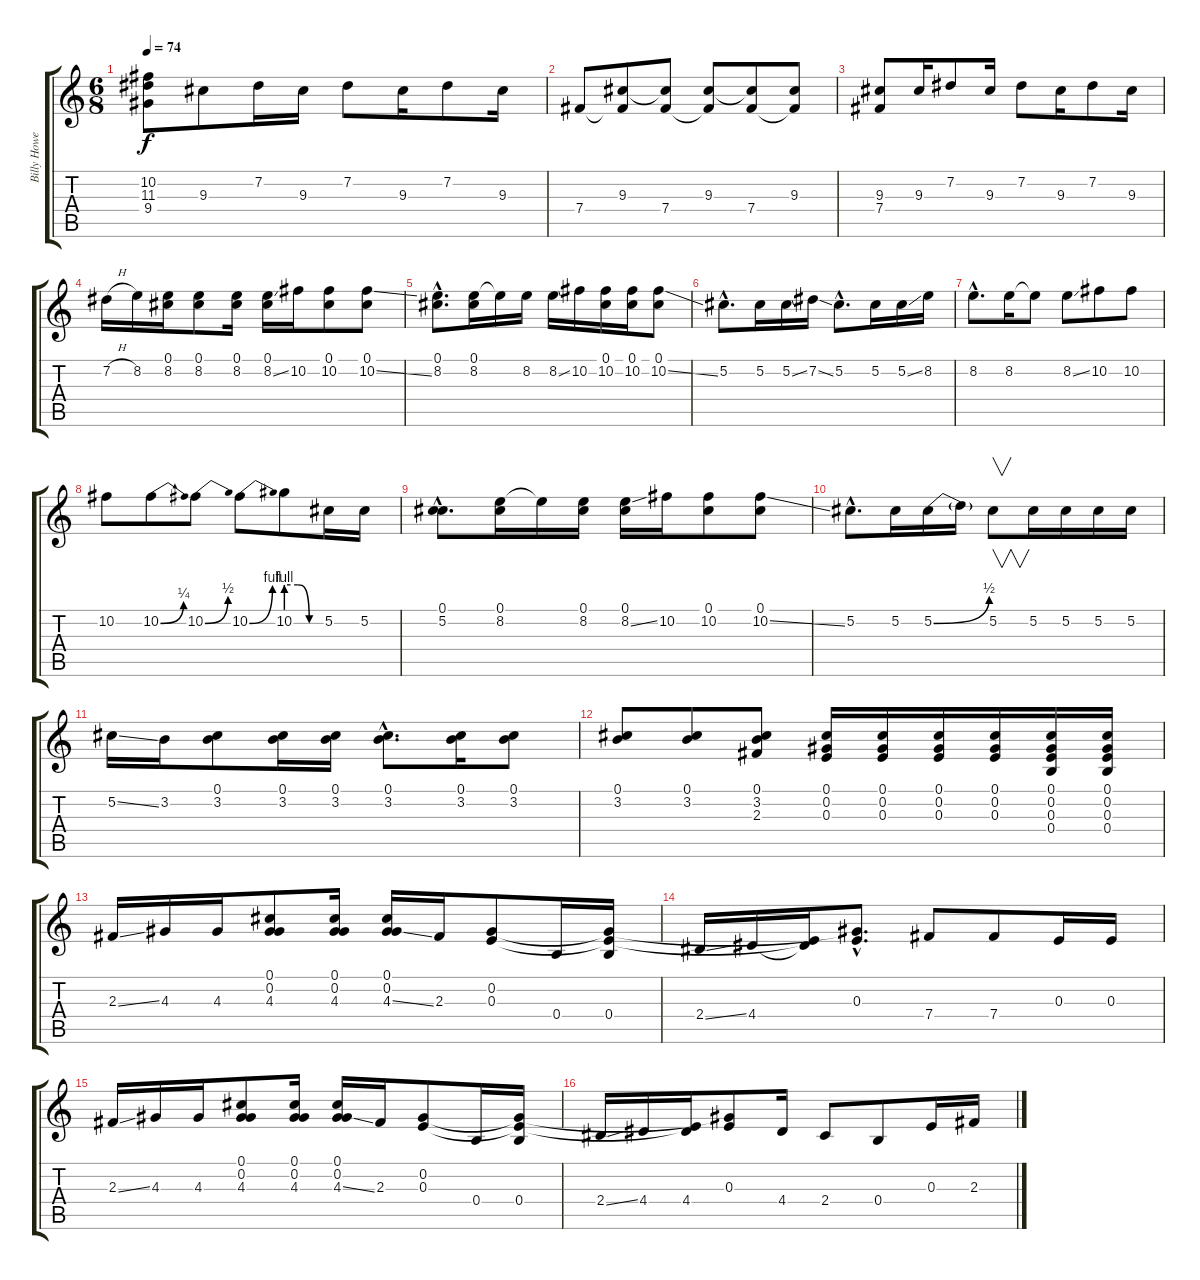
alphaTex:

\track ("Billy Howerdel - Guitar 3" "Billy Howe") {instrument distortionguitar}
\staff {score tabs}
\tuning (Db4 Ab3 E3 B2 Gb2 Db2) {hide}
\ts (6 8)
\tempo 74
\clef g2
\ks c
(10.2{t} 11.3{t} 9.4{t}).8{dy f} 9.3.8 7.2.16 9.3.16 7.2.8 9.3.16 7.2.8 9.3.16 |
7.4.8 (9.3 7.4{t}).8 (9.3{t} 7.4).8 (9.3 7.4{t}).8 (9.3{t} 7.4).8 (9.3 7.4{t}).8 |
(9.3 7.4).8 9.3.16 7.2.8 9.3.16 7.2.8 9.3.16 7.2.8 9.3.16 |
7.2{h}.16 8.2.16 (0.1 8.2).16 (0.1 8.2).8 (0.1 8.2).16 (0.1 8.2{ss}).16 10.2.16 (0.1 10.2).8 (0.1 10.2{ss}).8 |
(0.1{hac} 8.2{hac}).8{d} (0.1 8.2).16 8.2{t}.16 8.2.16 8.2{ss}.16 10.2.16 (0.1 10.2).16 (0.1 10.2).16 (0.1 10.2{ss}).8 |
5.2{hac}.8{d} 5.2.16 5.2{ss}.16 7.2{ss}.16 5.2{hac}.8{d} 5.2.16 5.2{ss}.16 8.2.16 |
8.2{hac}.8{d} 8.2.16 8.2{t}.8 8.2{ss}.8 10.2.8 10.2.8 |
10.2.8 10.2{be (bend 0 0 60 1)}.8 10.2{be (bend 0 0 60 2)}.8 10.2{be (bend 0 0 60 4)}.8 10.2{be (custom 0 4 20 4 40 0 60 0)}.8 5.2.16 5.2.16 |
(0.1{hac} 5.2{hac}).8{d} (0.1 8.2).16 8.2{t}.16 (0.1 8.2).16 (0.1 8.2{ss}).16 10.2.16 (0.1 10.2).8 (0.1 10.2{ss}).8 |
5.2{hac}.8{d} 5.2.16 5.2{be (bend 0 0 60 2)}.16 5.2{t}.16 5.2.8{v} 5.2.16 5.2.16 5.2.16 5.2.16 |
5.2{ss}.16 3.2.16 (0.1 3.2).8 (0.1 3.2).16 (0.1 3.2).16 (0.1{hac} 3.2{hac}).8{d} (0.1 3.2).16 (0.1 3.2).8 |
(0.1 3.2).8 (0.1 3.2).8 (0.1 3.2 2.3).8 (0.1 0.2 0.3).16 (0.1 0.2 0.3).16 (0.1 0.2 0.3).16 (0.1 0.2 0.3).16 (0.1 0.2 0.3 0.4).16 (0.1 0.2 0.3 0.4).16 |
2.3{ss}.16 4.3.16 4.3.16 (0.1 0.2 4.3).8 (0.1 0.2 4.3).16 (0.1 0.2 4.3{ss}).16 2.3.16 (0.2 0.3).8 0.4.16 (0.2{t} 0.3{t} 0.4).16 |
2.4{ss}.16 4.4.16 (0.3{t} 4.4{t}).16 (0.2{hac t} 0.3{hac}).8{d} 7.4.8 7.4.8 0.3.16 0.3.16 |
2.3{ss}.16 4.3.16 4.3.16 (0.1 0.2 4.3).8 (0.1 0.2 4.3).16 (0.1 0.2 4.3{ss}).16 2.3.16 (0.2 0.3).8 0.4.16 (0.2{t} 0.3{t} 0.4).16 |
2.4{ss}.16 4.4.16 (0.3{t} 4.4).16 (0.2{t} 0.3).8 4.4.16 2.4.8 0.4.8 0.3.16 2.3.16
